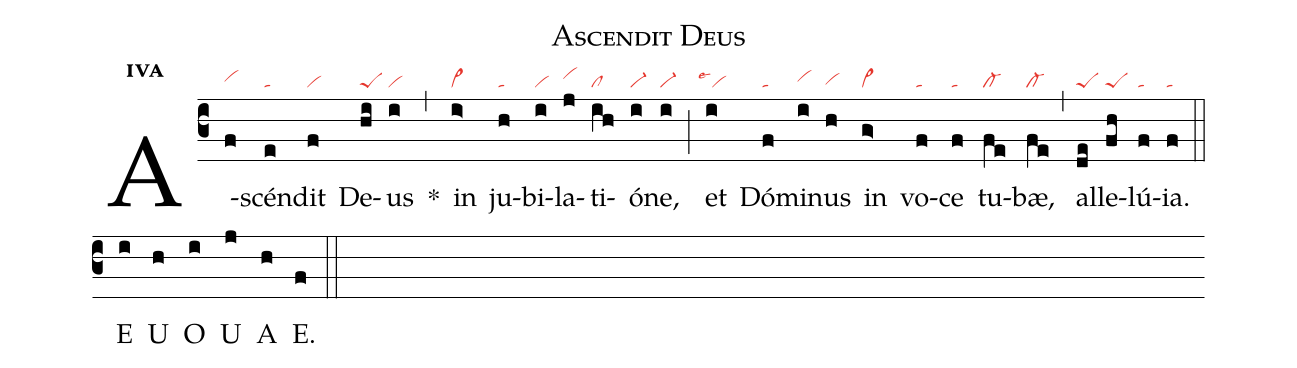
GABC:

name:Ascendit Deus;
office-part:an;
mode:4a;
nabc-lines:1;
%%
initial-style: 1;
name:Ascendit Deus;
mode: 4;
office-part: Antiphona;
annotation: Ant.;
annotation: iv A;
nabc-lines:1;
%%
(c3) A(f|vihh)scén(e|ta)dit(f|vi) De(hi|peS)us(i|vi) <sp>*</sp>(,) in(i>|vi>) ju(h|ta)bi(i|vi)la(j|vihi)ti(ih|cl)ó(i|vi-)ne,(i|vi-) (;) et(i|``vilse1) Dó(f|ta)mi(i|vihh)nus(h|vihg) in(g>|vi>) vo(f|ta)ce(f|ta) tu(fe|cl-)bæ,(fe|cl-) (,) al(de|peS)le(fh|peS)lú(f|ta){ia}.(f|ta) (::)

<eu>E(i) U(h) O(i) U(j) A(h) E.(f) </eu>(::)
